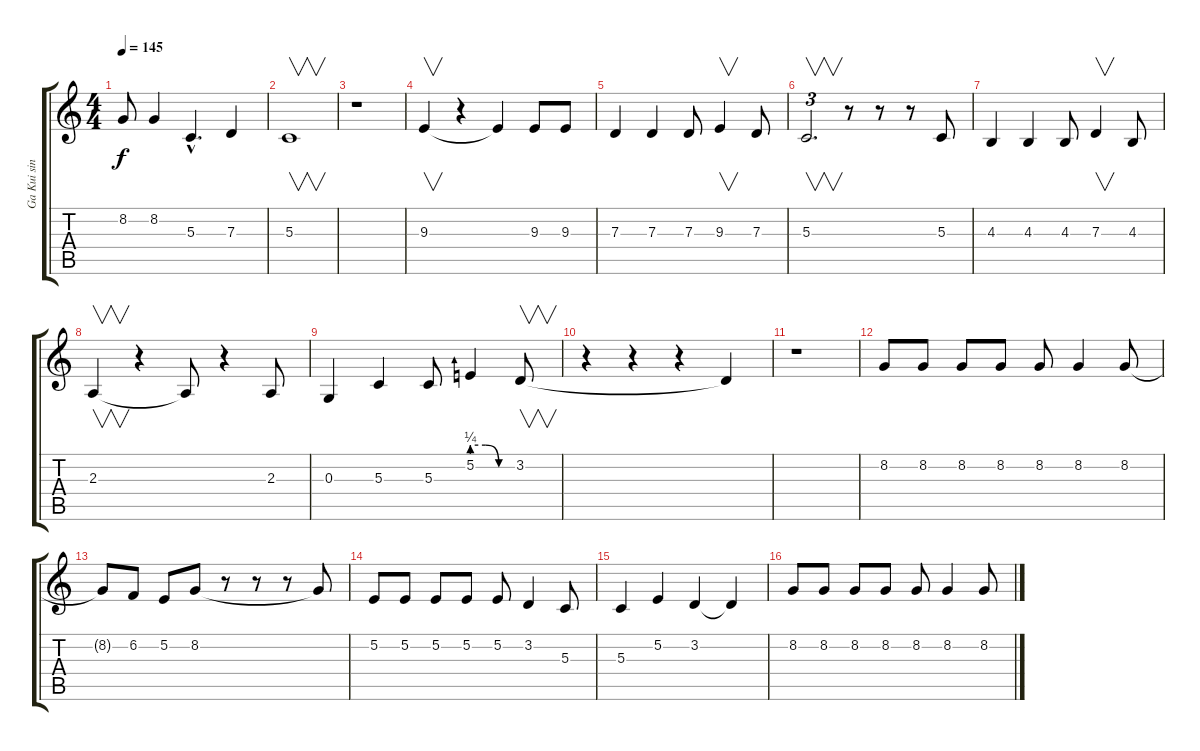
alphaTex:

\track ("Ga Kui sing" "Ga Kui sin") {instrument viola}
\staff {score tabs}
\tuning (E4 B3 G3 D3 A2 E2) {hide}
\ts (4 4)
\tempo 145
\clef g2
\ks c
8.2.8{dy f} 8.2.4 5.3{hac}.4{d} 7.3.4 |
5.3.1{v} |
r.1 |
9.3.4{v} r.4 9.3{t}.4 9.3.8 9.3.8 |
7.3.4 7.3.4 7.3.8 9.3.4{v} 7.3.8 |
5.3.2{v d tu (3 2)} r.8 r.8 r.8 5.3.8 |
4.3.4 4.3.4 4.3.8 7.3.4{v} 4.3.8 |
2.3.4{v} r.4 2.3{t}.8 r.4 2.3.8 |
0.3.4 5.3.4 5.3.8 5.2{be (custom 0 1 20 1 40 0 60 0)}.4 3.2.8{v} |
r.4 r.4 r.4 3.2{t}.4 |
r.1 |
8.2.8 8.2.8 8.2.8 8.2.8 8.2.8 8.2.4 8.2.8 |
8.2{t}.8 6.2.8 5.2.8 8.2.8 r.8 r.8 r.8 8.2{t}.8 |
5.2.8 5.2.8 5.2.8 5.2.8 5.2.8 3.2.4 5.3.8 |
5.3.4 5.2.4 3.2.4 3.2{t}.4 |
8.2.8 8.2.8 8.2.8 8.2.8 8.2.8 8.2.4 8.2.8
